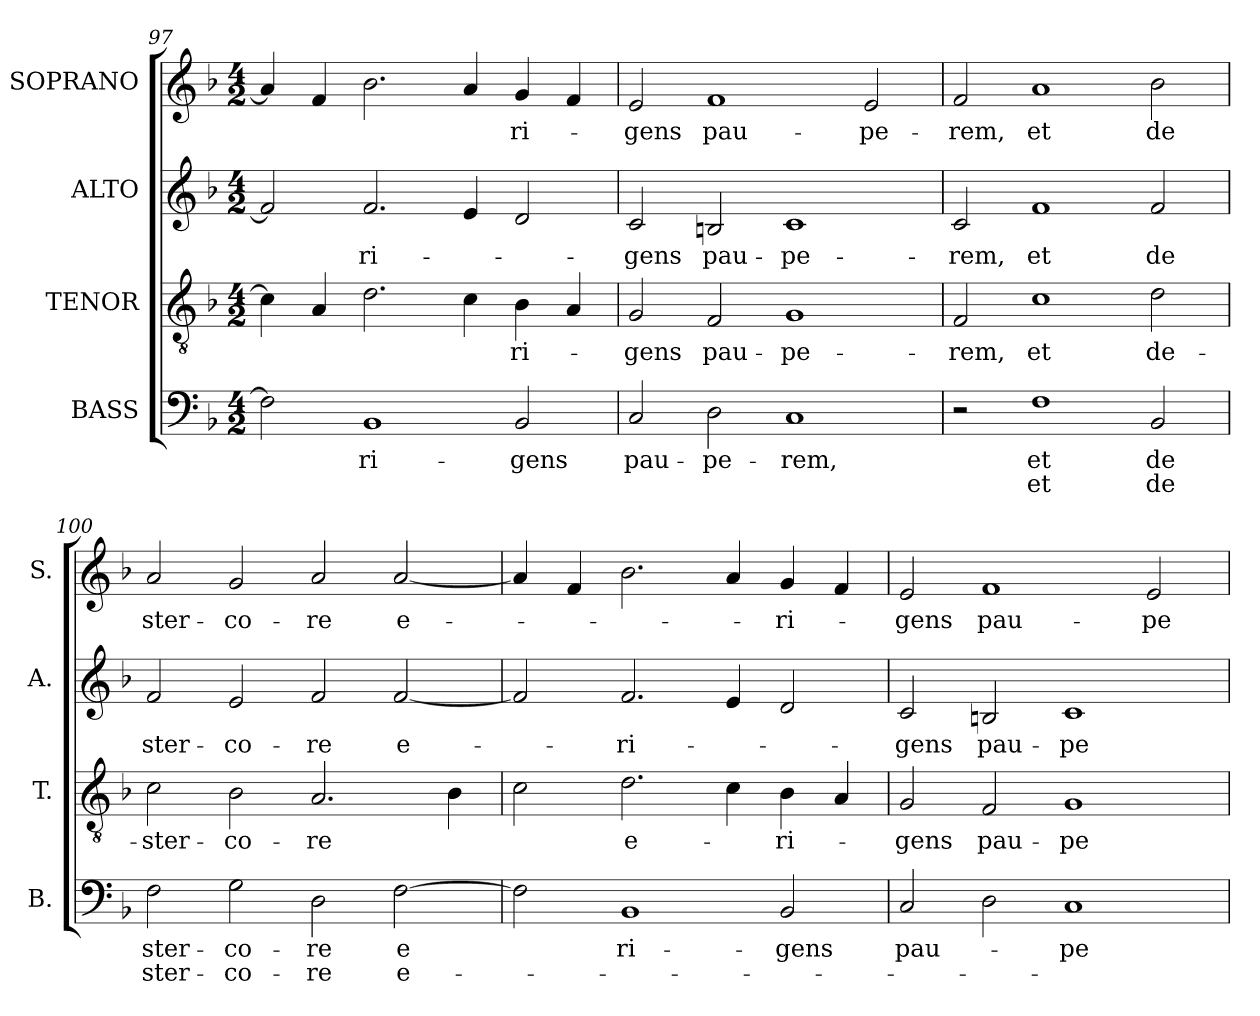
**kern	**text	**text	**kern	**text	**kern	**text	**kern	**text
*part4	*part4	*part4	*part3	*part3	*part2	*part2	*part1	*part1
*staff4	*staff4	*staff4	*staff3	*staff3	*staff2	*staff2	*staff1	*staff1
*I"BASS	*	*	*I"TENOR	*	*I"ALTO	*	*I"SOPRANO	*
*I'B.	*	*	*I'T.	*	*I'A.	*	*I'S.	*
!!LO:LB:g=z
*clefF4	*	*	*clefGv2	*	*clefG2	*	*clefG2	*
*	*	*	*ITrd7c12	*	*	*	*	*
*k[b-]	*	*	*k[b-]	*	*k[b-]	*	*k[b-]	*
*F:	*	*	*F:	*	*F:	*	*F:	*
*M4/2	*	*	*M4/2	*	*M4/2	*	*M4/2	*
=97	=97	=97	=97	=97	=97	=97	=97	=97
2Fi\]	.	.	4Ci\]	.	2fi/]	.	4ai/]	.
.	.	.	4AAi/	.	.	.	4fi/	.
!	!LO:LY:b:color=#000000	!	!	!	!	!	!	!
!	!	!	!	!	!	!LO:LY:b:color=#000000	!	!
1BB-i	-ri-	.	2.Di\	.	2.fi/	-ri-	2.b-i\	.
.	.	.	4Ci\	.	4ei/	.	4ai/	.
!	!LO:LY:b:color=#000000	!	!	!	!	!	!	!
!	!	!	!	!LO:LY:b:color=#000000	!	!	!	!
!	!	!	!	!	!	!	!	!LO:LY:b:color=#000000
2BB-i/	-gens	.	4BB-i\	-ri-	2di/	.	4gi/	-ri-
.	.	.	4AAi/	.	.	.	4fi/	.
=98	=98	=98	=98	=98	=98	=98	=98	=98
!	!LO:LY:b:color=#000000	!	!	!	!	!	!	!
!	!	!	!	!LO:LY:b:color=#000000	!	!	!	!
!	!	!	!	!	!	!LO:LY:b:color=#000000	!	!
!	!	!	!	!	!	!	!	!LO:LY:b:color=#000000
2Ci/	pau-	.	2GGi/	-gens	2ci/	-gens	2ei/	-gens
!	!LO:LY:b:color=#000000	!	!	!	!	!	!	!
!	!	!	!	!LO:LY:b:color=#000000	!	!	!	!
!	!	!	!	!	!	!LO:LY:b:color=#000000	!	!
!	!	!	!	!	!	!	!	!LO:LY:b:color=#000000
2Di\	-pe-	.	2FFi/	pau-	2Bni/	pau-	1fi	pau-
!	!LO:LY:b:color=#000000	!	!	!	!	!	!	!
!	!	!	!	!LO:LY:b:color=#000000	!	!	!	!
!	!	!	!	!	!	!LO:LY:b:color=#000000	!	!
1Ci	-rem,	.	1GGi	-pe-	1ci	-pe-	.	.
!	!	!	!	!	!	!	!	!LO:LY:b:color=#000000
.	.	.	.	.	.	.	2ei/	-pe-
=99	=99	=99	=99	=99	=99	=99	=99	=99
!	!	!	!	!LO:LY:b:color=#000000	!	!	!	!
!	!	!	!	!	!	!LO:LY:b:color=#000000	!	!
!	!	!	!	!	!	!	!	!LO:LY:b:color=#000000
2r	.	.	2FFi/	-rem,	2ci/	-rem,	2fi/	-rem,
!	!LO:LY:b:color=#000000	!LO:LY:b:color=#000000	!	!	!	!	!	!
!	!	!	!	!LO:LY:b:color=#000000	!	!	!	!
!	!	!	!	!	!	!LO:LY:b:color=#000000	!	!
!	!	!	!	!	!	!	!	!LO:LY:b:color=#000000
1Fi	et	et	1Ci	et	1fi	et	1ai	et
!	!LO:LY:b:color=#000000	!LO:LY:b:color=#000000	!	!	!	!	!	!
!	!	!	!	!LO:LY:b:color=#000000	!	!	!	!
!	!	!	!	!	!	!LO:LY:b:color=#000000	!	!
!	!	!	!	!	!	!	!	!LO:LY:b:color=#000000
2BB-i/	de	de	2Di\	de-	2fi/	de	2b-i\	de
=100	=100	=100	=100	=100	=100	=100	=100	=100
!	!LO:LY:b:color=#000000	!LO:LY:b:color=#000000	!	!	!	!	!	!
!	!	!	!	!LO:LY:b:color=#000000	!	!	!	!
!	!	!	!	!	!	!LO:LY:b:color=#000000	!	!
!	!	!	!	!	!	!	!	!LO:LY:b:color=#000000
2Fi\	ster-	-ster-	2Ci\	-ster-	2fi/	ster-	2ai/	ster-
!	!LO:LY:b:color=#000000	!LO:LY:b:color=#000000	!	!	!	!	!	!
!	!	!	!	!LO:LY:b:color=#000000	!	!	!	!
!	!	!	!	!	!	!LO:LY:b:color=#000000	!	!
!	!	!	!	!	!	!	!	!LO:LY:b:color=#000000
2Gi\	-co-	-co-	2BB-i\	-co-	2ei/	-co-	2gi/	-co-
!	!LO:LY:b:color=#000000	!LO:LY:b:color=#000000	!	!	!	!	!	!
!	!	!	!	!LO:LY:b:color=#000000	!	!	!	!
!	!	!	!	!	!	!LO:LY:b:color=#000000	!	!
!	!	!	!	!	!	!	!	!LO:LY:b:color=#000000
2Di\	-re	re	2.AAi/	-re	2fi/	-re	2ai/	-re
!	!LO:LY:b:color=#000000	!LO:LY:b:color=#000000	!	!	!	!	!	!
!	!	!	!	!	!	!LO:LY:b:color=#000000	!	!
!	!	!	!	!	!	!	!	!LO:LY:b:color=#000000
[2Fi\	e	e-	.	.	[2fi/	e-	[2ai/	e-
.	.	.	4BB-i\	.	.	.	.	.
=101	=101	=101	=101	=101	=101	=101	=101	=101
2Fi\]	.	.	2Ci\	.	2fi/]	.	4ai/]	.
.	.	.	.	.	.	.	4fi/	.
!	!LO:LY:b:color=#000000	!	!	!	!	!	!	!
!	!	!	!	!LO:LY:b:color=#000000	!	!	!	!
!	!	!	!	!	!	!LO:LY:b:color=#000000	!	!
1BB-i	-ri-	.	2.Di\	e-	2.fi/	-ri-	2.b-i\	.
.	.	.	4Ci\	.	4ei/	.	4ai/	.
!	!LO:LY:b:color=#000000	!	!	!	!	!	!	!
!	!	!	!	!LO:LY:b:color=#000000	!	!	!	!
!	!	!	!	!	!	!	!	!LO:LY:b:color=#000000
2BB-i/	-gens	.	4BB-i\	-ri-	2di/	.	4gi/	-ri-
.	.	.	4AAi/	.	.	.	4fi/	.
=102	=102	=102	=102	=102	=102	=102	=102	=102
!	!LO:LY:b:color=#000000	!	!	!	!	!	!	!
!	!	!	!	!LO:LY:b:color=#000000	!	!	!	!
!	!	!	!	!	!	!LO:LY:b:color=#000000	!	!
!	!	!	!	!	!	!	!	!LO:LY:b:color=#000000
2Ci/	pau-	.	2GGi/	-gens	2ci/	-gens	2ei/	-gens
!	!	!	!	!LO:LY:b:color=#000000	!	!	!	!
!	!	!	!	!	!	!LO:LY:b:color=#000000	!	!
!	!	!	!	!	!	!	!	!LO:LY:b:color=#000000
2Di\	.	.	2FFi/	pau-	2Bni/	pau-	1fi	pau-
!	!LO:LY:b:color=#000000	!	!	!	!	!	!	!
!	!	!	!	!LO:LY:b:color=#000000	!	!	!	!
!	!	!	!	!	!	!LO:LY:b:color=#000000	!	!
1Ci	-pe-	.	1GGi	-pe-	1ci	-pe-	.	.
!	!	!	!	!	!	!	!	!LO:LY:b:color=#000000
.	.	.	.	.	.	.	2ei/	-pe-
=	=	=	=	=	=	=	=	=
*-	*-	*-	*-	*-	*-	*-	*-	*-
